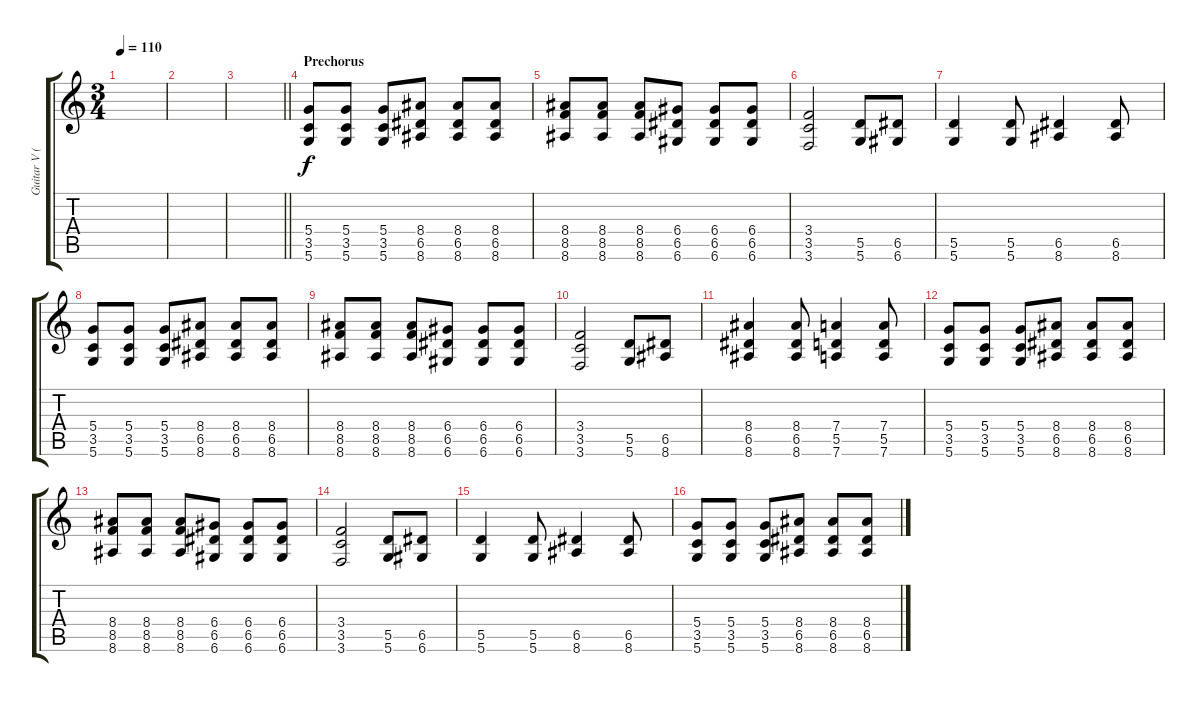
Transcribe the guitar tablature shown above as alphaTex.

\track ("Guitar V (RHYTHM)" "Guitar V (") {instrument overdrivenguitar}
\staff {score tabs}
\tuning (E4 B3 G3 D3 A2 D2) {hide}
\ts (3 4)
\tempo 110
\clef g2
\ks c
|
|
\barLineRight lightlight
|
\section ("" "Prechorus")
(5.4 3.5 5.6).8 (5.4 3.5 5.6).8 (5.4 3.5 5.6).8 (8.4 6.5 8.6).8 (8.4 6.5 8.6).8 (8.4 6.5 8.6).8 |
(8.4 8.5 8.6).8 (8.4 8.5 8.6).8 (8.4 8.5 8.6).8 (6.4 6.5 6.6).8 (6.4 6.5 6.6).8 (6.4 6.5 6.6).8 |
(3.4 3.5 3.6).2 (5.5 5.6).8 (6.5 6.6).8 |
(5.5 5.6).4 (5.5 5.6).8 (6.5 8.6).4 (6.5 8.6).8 |
(5.4 3.5 5.6).8 (5.4 3.5 5.6).8 (5.4 3.5 5.6).8 (8.4 6.5 8.6).8 (8.4 6.5 8.6).8 (8.4 6.5 8.6).8 |
(8.4 8.5 8.6).8 (8.4 8.5 8.6).8 (8.4 8.5 8.6).8 (6.4 6.5 6.6).8 (6.4 6.5 6.6).8 (6.4 6.5 6.6).8 |
(3.4 3.5 3.6).2 (5.5 5.6).8 (6.5 8.6).8 |
(8.4 6.5 8.6).4 (8.4 6.5 8.6).8 (7.4 5.5 7.6).4 (7.4 5.5 7.6).8 |
(5.4 3.5 5.6).8 (5.4 3.5 5.6).8 (5.4 3.5 5.6).8 (8.4 6.5 8.6).8 (8.4 6.5 8.6).8 (8.4 6.5 8.6).8 |
(8.4 8.5 8.6).8 (8.4 8.5 8.6).8 (8.4 8.5 8.6).8 (6.4 6.5 6.6).8 (6.4 6.5 6.6).8 (6.4 6.5 6.6).8 |
(3.4 3.5 3.6).2 (5.5 5.6).8 (6.5 6.6).8 |
(5.5 5.6).4 (5.5 5.6).8 (6.5 8.6).4 (6.5 8.6).8 |
(5.4 3.5 5.6).8 (5.4 3.5 5.6).8 (5.4 3.5 5.6).8 (8.4 6.5 8.6).8 (8.4 6.5 8.6).8 (8.4 6.5 8.6).8
